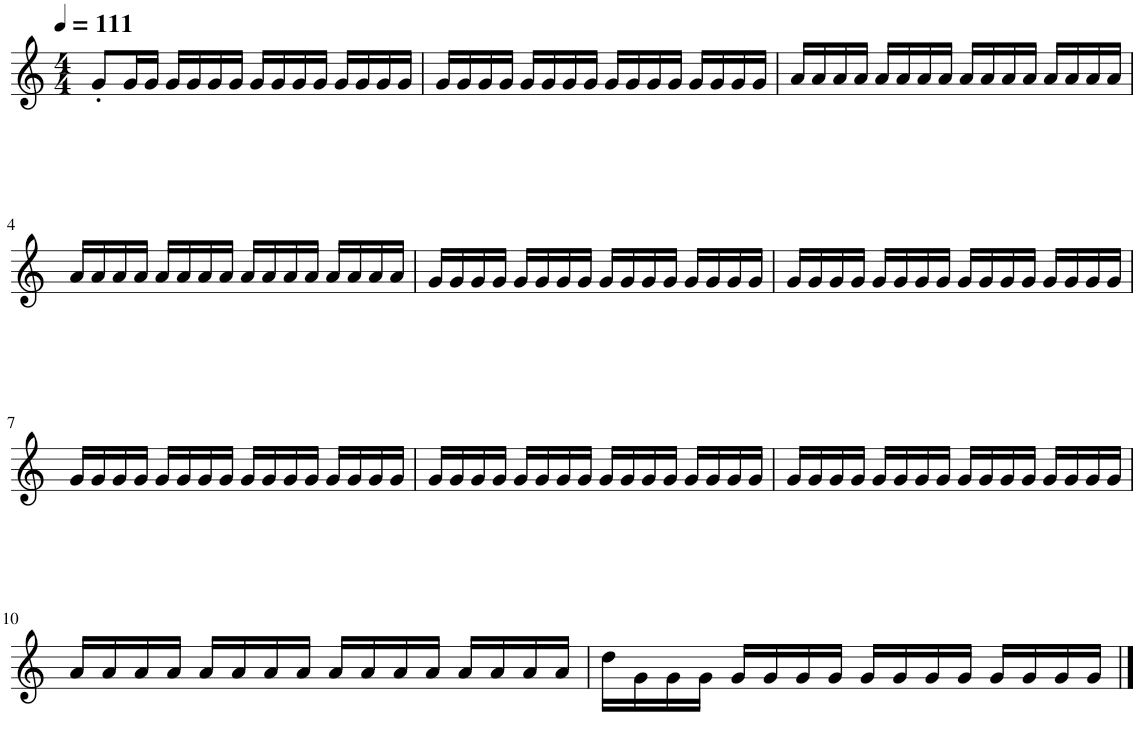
**kern
*part1
*staff1
*I"ピアノ, 045d_m
*clefG2
*k[]
*M4/4
*MM111
=1
8g'/L
16g/L
16g/JJ
16g/LL
16g/
16g/
16g/JJ
16g/LL
16g/
16g/
16g/JJ
16g/LL
16g/
16g/
16g/JJ
=2
16g/LL
16g/
16g/
16g/JJ
16g/LL
16g/
16g/
16g/JJ
16g/LL
16g/
16g/
16g/JJ
16g/LL
16g/
16g/
16g/JJ
=3
16a/LL
16a/
16a/
16a/JJ
16a/LL
16a/
16a/
16a/JJ
16a/LL
16a/
16a/
16a/JJ
16a/LL
16a/
16a/
16a/JJ
!!LO:LB:g=z
=4
16a/LL
16a/
16a/
16a/JJ
16a/LL
16a/
16a/
16a/JJ
16a/LL
16a/
16a/
16a/JJ
16a/LL
16a/
16a/
16a/JJ
=5
16g/LL
16g/
16g/
16g/JJ
16g/LL
16g/
16g/
16g/JJ
16g/LL
16g/
16g/
16g/JJ
16g/LL
16g/
16g/
16g/JJ
=6
16g/LL
16g/
16g/
16g/JJ
16g/LL
16g/
16g/
16g/JJ
16g/LL
16g/
16g/
16g/JJ
16g/LL
16g/
16g/
16g/JJ
!!LO:LB:g=z
=7
16g/LL
16g/
16g/
16g/JJ
16g/LL
16g/
16g/
16g/JJ
16g/LL
16g/
16g/
16g/JJ
16g/LL
16g/
16g/
16g/JJ
=8
16g/LL
16g/
16g/
16g/JJ
16g/LL
16g/
16g/
16g/JJ
16g/LL
16g/
16g/
16g/JJ
16g/LL
16g/
16g/
16g/JJ
=9
16g/LL
16g/
16g/
16g/JJ
16g/LL
16g/
16g/
16g/JJ
16g/LL
16g/
16g/
16g/JJ
16g/LL
16g/
16g/
16g/JJ
!!LO:LB:g=z
=10
16a/LL
16a/
16a/
16a/JJ
16a/LL
16a/
16a/
16a/JJ
16a/LL
16a/
16a/
16a/JJ
16a/LL
16a/
16a/
16a/JJ
=11
16dd\LL
16g\
16g\
16g\JJ
16g/LL
16g/
16g/
16g/JJ
16g/LL
16g/
16g/
16g/JJ
16g/LL
16g/
16g/
16g/JJ
==
*-
